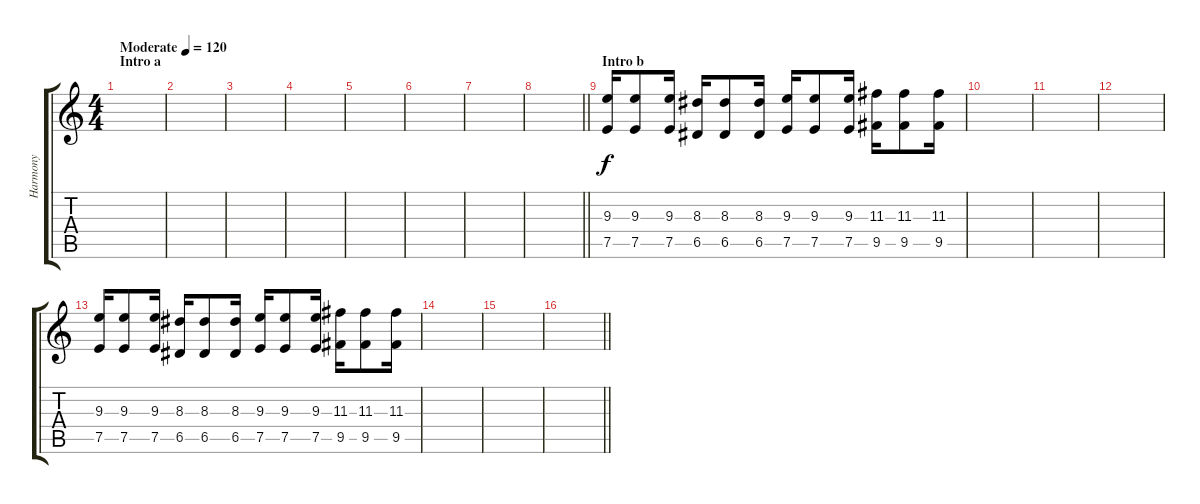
\track ("Harmony" "Harmony") {instrument distortionguitar}
\staff {score tabs}
\tuning (E4 B3 G3 D3 A2 E2) {hide}
\ts (4 4)
\section ("" "Intro a")
\tempo (120 "Moderate")
\clef g2
\ks c
|
|
|
|
|
|
|
\barLineRight lightlight
|
\section ("" "Intro b")
(9.3 7.5).16 (9.3 7.5).8 (9.3 7.5).16 (8.3 6.5).16 (8.3 6.5).8 (8.3 6.5).16 (9.3 7.5).16 (9.3 7.5).8 (9.3 7.5).16 (11.3 9.5).16 (11.3 9.5).8 (11.3 9.5).16 |
|
|
|
(9.3 7.5).16 (9.3 7.5).8 (9.3 7.5).16 (8.3 6.5).16 (8.3 6.5).8 (8.3 6.5).16 (9.3 7.5).16 (9.3 7.5).8 (9.3 7.5).16 (11.3 9.5).16 (11.3 9.5).8 (11.3 9.5).16 |
|
|
\barLineRight lightlight
